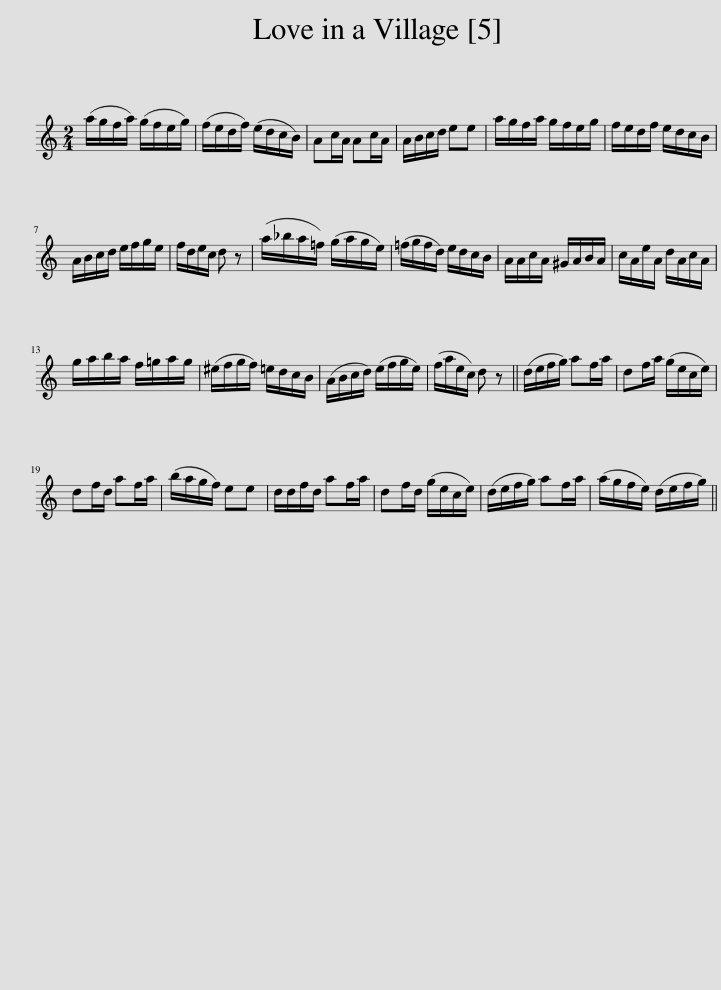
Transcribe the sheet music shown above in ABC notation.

X:1
L:1/8
M:2/4
I:linebreak $
K:C
V:1 treble
V:1
 (a/g/f/a/) (g/f/e/g/) | (f/e/d/f/) (e/d/c/B/) | Ac/A/ Ac/A/ | A/B/c/d/ ee | a/g/f/a/ g/f/e/g/ | %5
 f/e/d/f/ e/d/c/B/ |$ A/B/c/d/ e/f/g/e/ | f/d/e/c/ d z | (a/_b/a/=f/) (g/a/g/e/) | (=f/g/f/d/) e/d/c/B/ | %10
 A/A/c/A/ ^G/A/B/A/ | c/A/e/A/ d/A/c/A/ |$ g/a/b/a/ f/=g/a/g/ | (^e/f/g/f/) =e/d/c/B/ | (A/B/c/d/) (e/f/g/e/) | %15
 (f/a/e/c/) d z || (d/e/f/g/) af/a/ | df/a/ (g/e/c/e/) |$ df/d/ af/a/ | (b/a/g/f/) ee | %20
 d/d/f/d/ af/a/ | df/d/ (g/e/c/e/) | (d/e/f/g/) af/a/ | (a/g/f/e/) (d/e/f/g/) || %24
